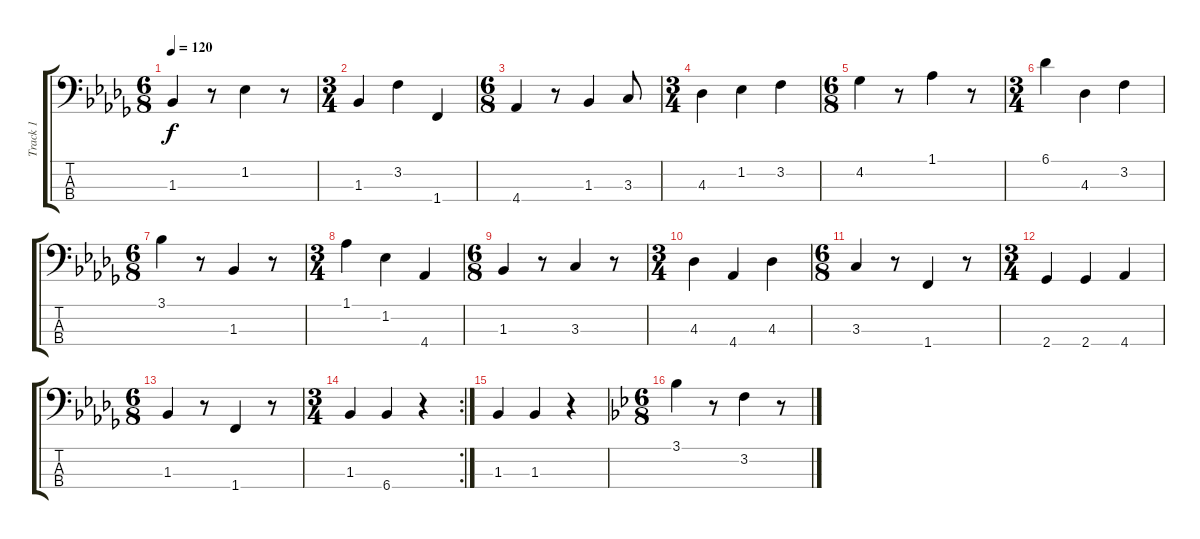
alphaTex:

\track ("Track 1" "Track 1") {instrument electricbassfinger}
\staff {score tabs}
\tuning (G2 D2 A1 E1) {hide}
\ts (6 8)
\tempo 120
\clef f4
\ks db
1.3.4{dy f} r.8 1.2.4 r.8 |
\ts (3 4)
1.3.4 3.2.4 1.4.4 |
\ts (6 8)
4.4.4 r.8 1.3.4 3.3.8 |
\ts (3 4)
4.3.4 1.2.4 3.2.4 |
\ts (6 8)
4.2.4 r.8 1.1.4 r.8 |
\ts (3 4)
6.1.4 4.3.4 3.2.4 |
\ts (6 8)
3.1.4 r.8 1.3.4 r.8 |
\ts (3 4)
1.1.4 1.2.4 4.4.4 |
\ts (6 8)
1.3.4 r.8 3.3.4 r.8 |
\ts (3 4)
4.3.4 4.4.4 4.3.4 |
\ts (6 8)
3.3.4 r.8 1.4.4 r.8 |
\ts (3 4)
2.4.4 2.4.4 4.4.4 |
\ts (6 8)
1.3.4 r.8 1.4.4 r.8 |
\rc 2
\ts (3 4)
1.3.4 6.4.4 r.4 |
1.3.4 1.3.4 r.4 |
\ts (6 8)
\ks bb
3.1.4 r.8 3.2.4 r.8
